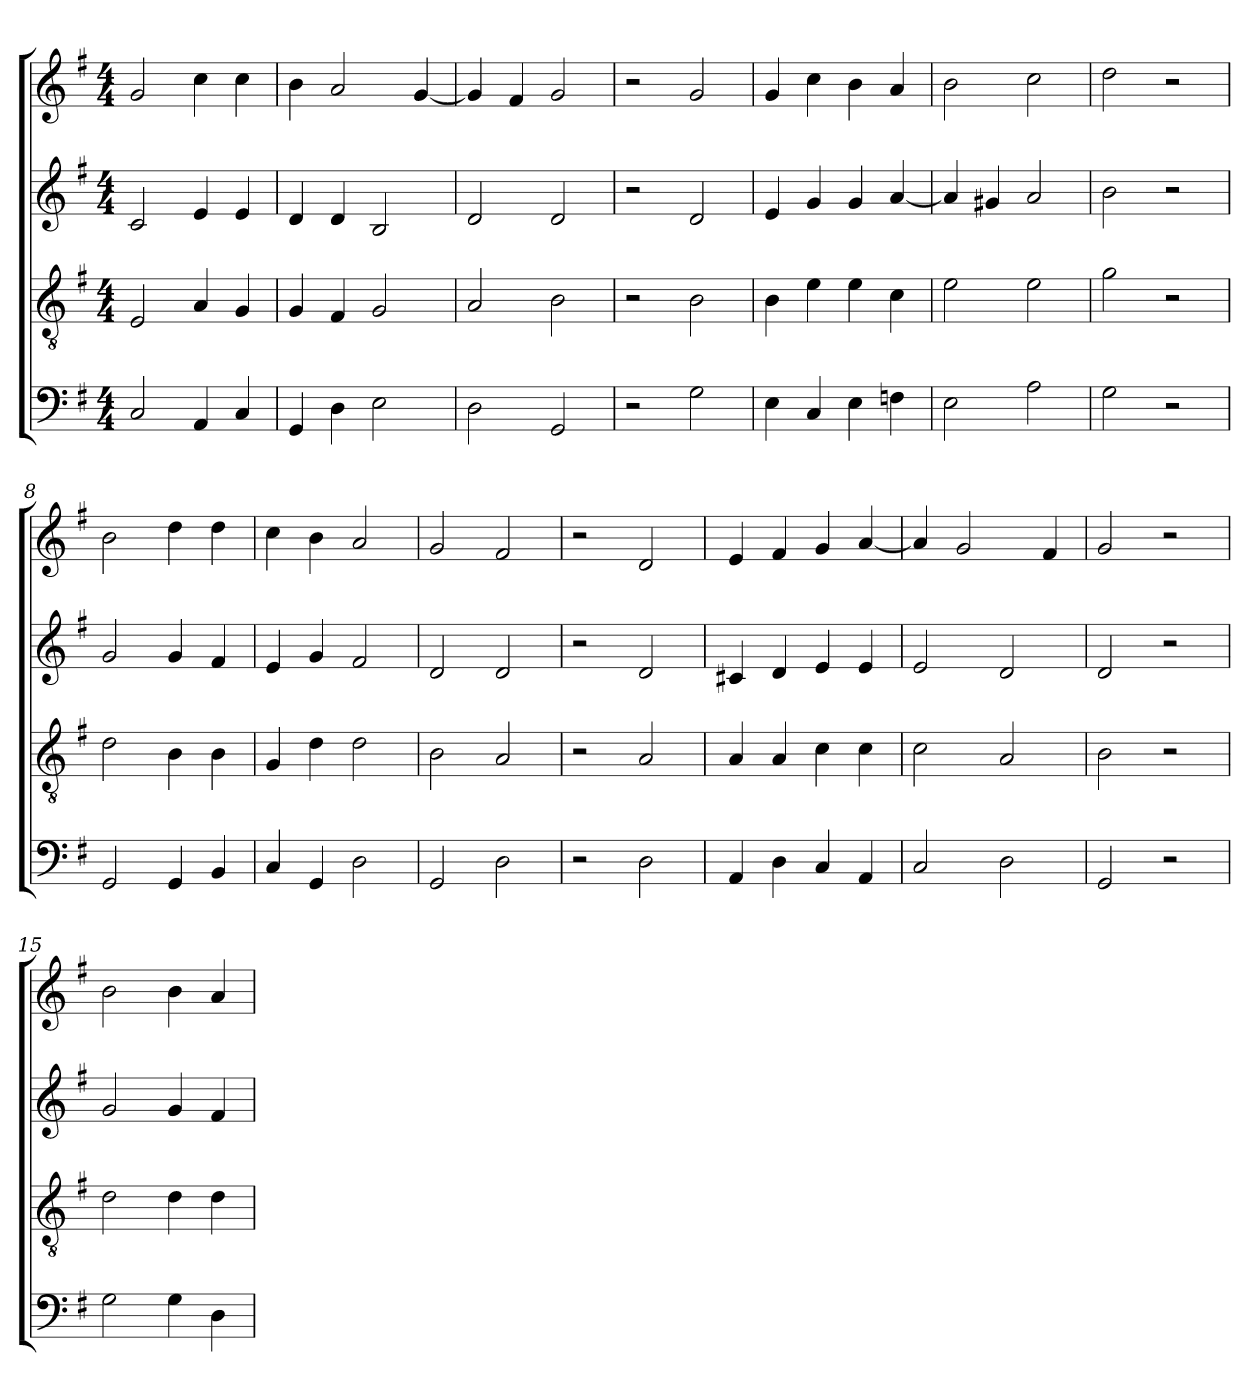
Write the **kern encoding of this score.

**kern	**kern	**kern	**kern
*part4	*part3	*part2	*part1
*staff4	*staff3	*staff2	*staff1
*clefF4	*clefGv2	*clefG2	*clefG2
*k[f#]	*k[f#]	*k[f#]	*k[f#]
*M4/4	*M4/4	*M4/4	*M4/4
=1	=1	=1	=1
2C	2E	2c	2g
4AA	4A	4e	4cc
4C	4G	4e	4cc
=2	=2	=2	=2
4GG	4G	4d	4b
4D	4F#	4d	2a
2E	2G	2B	.
.	.	.	[4g
=3	=3	=3	=3
2D	2A	2d	4g]
.	.	.	4f#
2GG	2B	2d	2g
=4	=4	=4	=4
2r	2r	2r	2r
2G	2B	2d	2g
=5	=5	=5	=5
4E	4B	4e	4g
4C	4e	4g	4cc
4E	4e	4g	4b
4Fn	4c	[4a	4a
=6	=6	=6	=6
2E	2e	4a]	2b
.	.	4g#X	.
2A	2e	2a	2cc
=7	=7	=7	=7
2G	2g	2b	2dd
2r	2r	2r	2r
=8	=8	=8	=8
2GG	2d	2g	2b
4GG	4B	4g	4dd
4BB	4B	4f#	4dd
=9	=9	=9	=9
4C	4G	4e	4cc
4GG	4d	4g	4b
2D	2d	2f#	2a
!!LO:LB:g=z
=10	=10	=10	=10
2GG	2B	2d	2g
2D	2A	2d	2f#
=11	=11	=11	=11
2r	2r	2r	2r
2D	2A	2d	2d
=12	=12	=12	=12
4AA	4A	4c#X	4e
4D	4A	4d	4f#
4C	4c	4e	4g
4AA	4c	4e	[4a
=13	=13	=13	=13
2C	2c	2e	4a]
.	.	.	2g
2D	2A	2d	.
.	.	.	4f#
=14	=14	=14	=14
2GG	2B	2d	2g
2r	2r	2r	2r
=15	=15	=15	=15
2G	2d	2g	2b
4G	4d	4g	4b
4D	4d	4f#	4a
=	=	=	=
*-	*-	*-	*-
